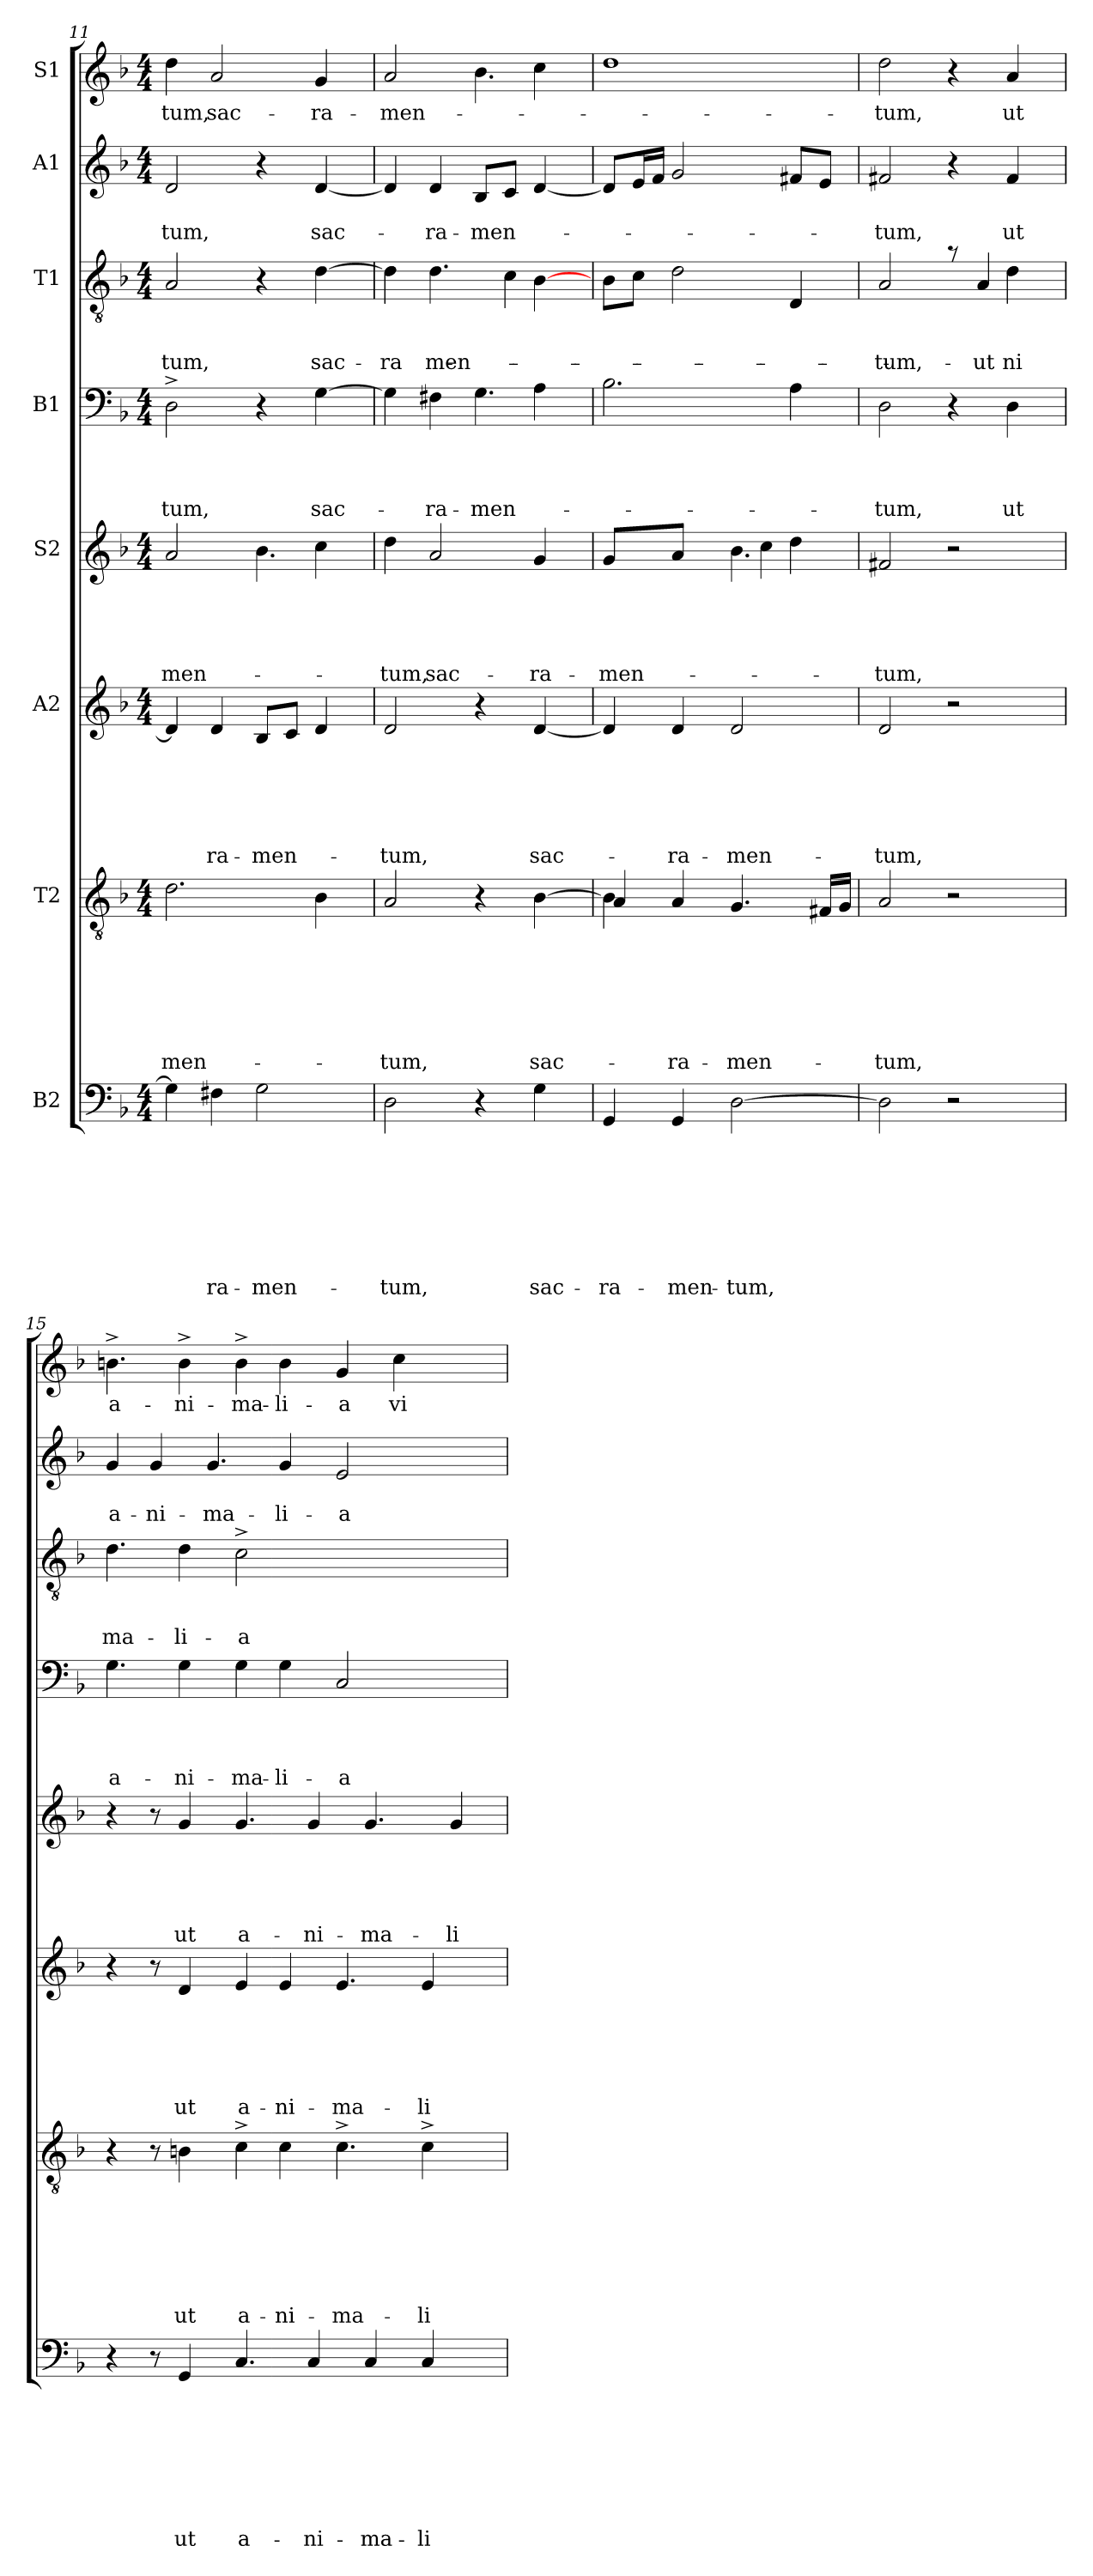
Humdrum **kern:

**kern	**text	**text	**text	**text	**text	**text	**text	**text	**kern	**text	**text	**text	**text	**text	**text	**text	**kern	**text	**text	**text	**text	**text	**text	**kern	**text	**text	**text	**text	**text	**kern	**text	**text	**text	**text	**kern	**text	**text	**text	**kern	**text	**text	**kern	**text
*part8	*part8	*part8	*part8	*part8	*part8	*part8	*part8	*part8	*part7	*part7	*part7	*part7	*part7	*part7	*part7	*part7	*part6	*part6	*part6	*part6	*part6	*part6	*part6	*part5	*part5	*part5	*part5	*part5	*part5	*part4	*part4	*part4	*part4	*part4	*part3	*part3	*part3	*part3	*part2	*part2	*part2	*part1	*part1
*staff8	*staff8	*staff8	*staff8	*staff8	*staff8	*staff8	*staff8	*staff8	*staff7	*staff7	*staff7	*staff7	*staff7	*staff7	*staff7	*staff7	*staff6	*staff6	*staff6	*staff6	*staff6	*staff6	*staff6	*staff5	*staff5	*staff5	*staff5	*staff5	*staff5	*staff4	*staff4	*staff4	*staff4	*staff4	*staff3	*staff3	*staff3	*staff3	*staff2	*staff2	*staff2	*staff1	*staff1
*I"B2	*	*	*	*	*	*	*	*	*I"T2	*	*	*	*	*	*	*	*I"A2	*	*	*	*	*	*	*I"S2	*	*	*	*	*	*I"B1	*	*	*	*	*I"T1	*	*	*	*I"A1	*	*	*I"S1	*
!!LO:LB:g=z
*clefF4	*	*	*	*	*	*	*	*	*clefGv2	*	*	*	*	*	*	*	*clefG2	*	*	*	*	*	*	*clefG2	*	*	*	*	*	*clefF4	*	*	*	*	*clefGv2	*	*	*	*clefG2	*	*	*clefG2	*
*k[b-]	*	*	*	*	*	*	*	*	*k[b-]	*	*	*	*	*	*	*	*k[b-]	*	*	*	*	*	*	*k[b-]	*	*	*	*	*	*k[b-]	*	*	*	*	*k[b-]	*	*	*	*k[b-]	*	*	*k[b-]	*
*F:	*	*	*	*	*	*	*	*	*F:	*	*	*	*	*	*	*	*F:	*	*	*	*	*	*	*F:	*	*	*	*	*	*F:	*	*	*	*	*F:	*	*	*	*F:	*	*	*F:	*
*M4/4	*	*	*	*	*	*	*	*	*M4/4	*	*	*	*	*	*	*	*M4/4	*	*	*	*	*	*	*M4/4	*	*	*	*	*	*M4/4	*	*	*	*	*M4/4	*	*	*	*M4/4	*	*	*M4/4	*
=11	=11	=11	=11	=11	=11	=11	=11	=11	=11	=11	=11	=11	=11	=11	=11	=11	=11	=11	=11	=11	=11	=11	=11	=11	=11	=11	=11	=11	=11	=11	=11	=11	=11	=11	=11	=11	=11	=11	=11	=11	=11	=11	=11
!	!	!	!	!	!	!	!	!	!	!	!	!	!	!	!	!LO:LY:b	!	!	!	!	!	!	!	!	!	!	!	!	!LO:LY:b	!	!	!	!	!LO:LY:b	!	!	!	!LO:LY:b	!	!	!LO:LY:b	!	!LO:LY:b
*	*	*	*	*	*	*	*	*	*	*	*	*	*	*	*	*	*	*	*	*	*	*	*	*^	*	*	*	*	*	*	*	*	*	*	*	*	*	*	*	*	*	*	*
4G\]	.	.	.	.	.	.	.	.	2.d\	.	.	.	.	.	.	-men-	4d/]	.	.	.	.	.	.	2a/	2.ryy	.	.	.	.	-men-	2D^>\	.	.	.	-tum,	2A/	.	.	-tum,	2d/	.	-tum,	4dd\	-tum,
!	!	!	!	!	!	!	!	!LO:LY:b	!	!	!	!	!	!	!	!	!	!	!	!	!	!	!LO:LY:b	!	!	!	!	!	!	!	!	!	!	!	!	!	!	!	!	!	!	!	!	!LO:LY:b
4F#X\	.	.	.	.	.	.	.	-ra-	.	.	.	.	.	.	.	.	4d/	.	.	.	.	.	-ra-	.	.	.	.	.	.	.	.	.	.	.	.	.	.	.	.	.	.	.	2a/	sac-
!	!	!	!	!	!	!	!	!LO:LY:b	!	!	!	!	!	!	!	!	!	!	!	!	!	!	!LO:LY:b	!	!	!	!	!	!	!	!	!	!	!	!	!	!	!	!	!	!	!	!	!
2G\	.	.	.	.	.	.	.	-men-	.	.	.	.	.	.	.	.	8B-/L	.	.	.	.	.	-men-	4.b-\	.	.	.	.	.	.	4r	.	.	.	.	4r	.	.	.	4r	.	.	.	.
.	.	.	.	.	.	.	.	.	.	.	.	.	.	.	.	.	8c/J	.	.	.	.	.	.	.	.	.	.	.	.	.	.	.	.	.	.	.	.	.	.	.	.	.	.	.
!	!	!	!	!	!	!	!	!	!	!	!	!	!	!	!	!	!	!	!	!	!	!	!	!	!	!	!	!	!	!	!	!	!	!	!LO:LY:b	!	!	!	!LO:LY:b	!	!	!LO:LY:b	!	!LO:LY:b
.	.	.	.	.	.	.	.	.	4B-\	.	.	.	.	.	.	.	4d/	.	.	.	.	.	.	.	4cc\	.	.	.	.	.	[>4G\	.	.	.	sac-	[>4d\	.	.	sac-	[<4d/	.	sac-	4g/	-ra-
.	.	.	.	.	.	.	.	.	.	.	.	.	.	.	.	.	.	.	.	.	.	.	.	8ryy	.	.	.	.	.	.	.	.	.	.	.	.	.	.	.	.	.	.	.	.
*	*	*	*	*	*	*	*	*	*	*	*	*	*	*	*	*	*	*	*	*	*	*	*	*v	*v	*	*	*	*	*	*	*	*	*	*	*	*	*	*	*	*	*	*	*
=12!	=12!	=12!	=12!	=12!	=12!	=12!	=12!	=12!	=12!	=12!	=12!	=12!	=12!	=12!	=12!	=12!	=12!	=12!	=12!	=12!	=12!	=12!	=12!	=12!	=12!	=12!	=12!	=12!	=12!	=12!	=12!	=12!	=12!	=12!	=12!	=12!	=12!	=12!	=12!	=12!	=12!	=12!	=12!
!	!	!	!	!	!	!	!	!LO:LY:b	!	!	!	!	!	!	!	!LO:LY:b	!	!	!	!	!	!	!LO:LY:b	!	!	!	!	!	!LO:LY:b	!	!	!	!	!	!	!	!	!LO:LY:b	!	!	!	!	!LO:LY:b
*	*	*	*	*	*	*	*	*	*	*	*	*	*	*	*	*	*	*	*	*	*	*	*	*	*	*	*	*	*	*^	*	*	*	*	*^	*	*	*	*	*	*	*^	*
*	*	*	*	*	*	*	*	*	*	*	*	*	*	*	*	*	*	*	*	*	*	*	*	*	*	*	*	*	*	*	*	*	*	*	*	*	*^	*	*	*	*	*	*	*	*	*
2D\	.	.	.	.	.	.	.	-tum,	2A/	.	.	.	.	.	.	-tum,	2d/	.	.	.	.	.	-tum,	4dd\	.	.	.	.	-tum,	4G\]	2.ryy	.	.	.	.	4d\]	4d\	2.ryy	.	.	-ra-	4d/]	.	.	2a/	2.ryy	-men-
!	!	!	!	!	!	!	!	!	!	!	!	!	!	!	!	!	!	!	!	!	!	!	!	!	!	!	!	!	!LO:LY:b	!	!	!	!	!	!LO:LY:b	!	!	!	!	!	!LO:LY:b	!	!	!LO:LY:b	!	!	!
.	.	.	.	.	.	.	.	.	.	.	.	.	.	.	.	.	.	.	.	.	.	.	.	2a/	.	.	.	.	sac-	4F#X\	.	.	.	.	-ra-	2.ryy	4.d\	.	.	.	-men-	4d/	.	-ra-	.	.	.
!	!	!	!	!	!	!	!	!	!	!	!	!	!	!	!	!	!	!	!	!	!	!	!	!	!	!	!	!	!	!	!	!	!	!	!LO:LY:b	!	!	!	!	!	!	!	!	!LO:LY:b	!	!	!
4r	.	.	.	.	.	.	.	.	4r	.	.	.	.	.	.	.	4r	.	.	.	.	.	.	.	.	.	.	.	.	4.G\	.	.	.	.	-men-	.	.	.	.	.	.	8B-/L	.	-men-	4.b-\	.	.
.	.	.	.	.	.	.	.	.	.	.	.	.	.	.	.	.	.	.	.	.	.	.	.	.	.	.	.	.	.	.	.	.	.	.	.	.	4c\	.	.	.	.	8c/J	.	.	.	.	.
!	!	!	!	!	!	!	!	!LO:LY:b	!	!	!	!	!	!	!	!LO:LY:b	!	!	!	!	!	!	!LO:LY:b	!	!	!	!	!	!LO:LY:b	!	!	!	!	!	!	!	!	!	!	!	!	!	!	!	!	!	!
4G\	.	.	.	.	.	.	.	sac-	[>4B-\	.	.	.	.	.	.	sac-	[<4d/	.	.	.	.	.	sac-	4g/	.	.	.	.	-ra-	.	4A\	.	.	.	.	.	.	[>4B-\	.	.	.	[<4d/	.	.	.	4cc\	.
.	.	.	.	.	.	.	.	.	.	.	.	.	.	.	.	.	.	.	.	.	.	.	.	.	.	.	.	.	.	8ryy	.	.	.	.	.	.	8ryy	.	.	.	.	.	.	.	8ryy	.	.
*	*	*	*	*	*	*	*	*	*	*	*	*	*	*	*	*	*	*	*	*	*	*	*	*	*	*	*	*	*	*v	*v	*	*	*	*	*	*	*	*	*	*	*	*	*	*v	*v	*
*	*	*	*	*	*	*	*	*	*	*	*	*	*	*	*	*	*	*	*	*	*	*	*	*	*	*	*	*	*	*	*	*	*	*	*	*v	*v	*	*	*	*	*	*	*	*
=13!	=13!	=13!	=13!	=13!	=13!	=13!	=13!	=13!	=13!	=13!	=13!	=13!	=13!	=13!	=13!	=13!	=13!	=13!	=13!	=13!	=13!	=13!	=13!	=13!	=13!	=13!	=13!	=13!	=13!	=13!	=13!	=13!	=13!	=13!	=13!	=13!	=13!	=13!	=13!	=13!	=13!	=13!	=13!	=13!
!	!	!	!	!	!	!	!	!LO:LY:b	!	!	!	!	!	!	!	!	!	!	!	!	!	!	!	!	!	!	!	!	!LO:LY:b	!	!	!	!	!	!	!	!	!	!	!	!	!	!	!
*	*	*	*	*	*	*	*	*	*^	*	*	*	*	*	*	*	*	*	*	*	*	*	*	*^	*	*	*	*	*	*	*	*	*	*	*	*	*	*	*	*	*	*	*	*
*	*	*	*	*	*	*	*	*	*	*	*	*	*	*	*	*	*	*	*	*	*	*	*	*	*	*^	*	*	*	*	*	*	*	*	*	*	*v	*v	*	*	*	*	*	*	*	*
4GG/	.	.	.	.	.	.	.	-ra-	4B-\]	4A/	.	.	.	.	.	.	.	4d/]	.	.	.	.	.	.	8g/L	2ryy	2.ryy	.	.	.	.	-men-	2.B-\	.	.	.	.	8B-\L	.	.	.	8d/L]	.	.	1dd	.
.	.	.	.	.	.	.	.	.	.	.	.	.	.	.	.	.	.	.	.	.	.	.	.	.	8ryy	.	.	.	.	.	.	.	.	.	.	.	.	8c\J	.	.	.	16e/L	.	.	.	.
.	.	.	.	.	.	.	.	.	.	.	.	.	.	.	.	.	.	.	.	.	.	.	.	.	.	.	.	.	.	.	.	.	.	.	.	.	.	.	.	.	.	16f/JJ	.	.	.	.
!	!	!	!	!	!	!	!	!LO:LY:b	!	!	!	!	!	!	!	!	!LO:LY:b	!	!	!	!	!	!	!LO:LY:b	!	!	!	!	!	!	!	!	!	!	!	!	!	!	!	!	!	!	!	!	!	!
4GG/	.	.	.	.	.	.	.	-men-	4A/	2.ryy	.	.	.	.	.	.	-ra-	4d/	.	.	.	.	.	-ra-	8a/J	.	.	.	.	.	.	.	.	.	.	.	.	2d\	.	.	.	2g/	.	.	.	.
.	.	.	.	.	.	.	.	.	.	.	.	.	.	.	.	.	.	.	.	.	.	.	.	.	8ryy	.	.	.	.	.	.	.	.	.	.	.	.	.	.	.	.	.	.	.	.	.
!	!	!	!	!	!	!	!	!LO:LY:b	!	!	!	!	!	!	!	!	!LO:LY:b	!	!	!	!	!	!	!LO:LY:b	!	!	!	!	!	!	!	!	!	!	!	!	!	!	!	!	!	!	!	!	!	!
[>2D\	.	.	.	.	.	.	.	-tum,	4.G/	.	.	.	.	.	.	.	-men-	2d/	.	.	.	.	.	-men-	4.b-\	8ryy	.	.	.	.	.	.	.	.	.	.	.	.	.	.	.	.	.	.	.	.
.	.	.	.	.	.	.	.	.	.	.	.	.	.	.	.	.	.	.	.	.	.	.	.	.	.	4cc\	.	.	.	.	.	.	.	.	.	.	.	.	.	.	.	.	.	.	.	.
.	.	.	.	.	.	.	.	.	.	.	.	.	.	.	.	.	.	.	.	.	.	.	.	.	.	.	4dd\	.	.	.	.	.	4A\	.	.	.	.	4D/	.	.	.	8f#X/L	.	.	.	.
.	.	.	.	.	.	.	.	.	16F#X/LL	.	.	.	.	.	.	.	.	.	.	.	.	.	.	.	8ryy	8ryy	.	.	.	.	.	.	.	.	.	.	.	.	.	.	.	8e/J	.	.	.	.
.	.	.	.	.	.	.	.	.	16G/JJ	.	.	.	.	.	.	.	.	.	.	.	.	.	.	.	.	.	.	.	.	.	.	.	.	.	.	.	.	.	.	.	.	.	.	.	.	.
*	*	*	*	*	*	*	*	*	*v	*v	*	*	*	*	*	*	*	*	*	*	*	*	*	*	*v	*v	*v	*	*	*	*	*	*	*	*	*	*	*	*	*	*	*	*	*	*	*
=14!	=14!	=14!	=14!	=14!	=14!	=14!	=14!	=14!	=14!	=14!	=14!	=14!	=14!	=14!	=14!	=14!	=14!	=14!	=14!	=14!	=14!	=14!	=14!	=14!	=14!	=14!	=14!	=14!	=14!	=14!	=14!	=14!	=14!	=14!	=14!	=14!	=14!	=14!	=14!	=14!	=14!	=14!	=14!
!	!	!	!	!	!	!	!	!	!	!	!	!	!	!	!	!LO:LY:b	!	!	!	!	!	!	!LO:LY:b	!	!	!	!	!	!LO:LY:b	!	!	!	!	!LO:LY:b	!	!	!	!LO:LY:b	!	!	!LO:LY:b	!	!LO:LY:b
*	*	*	*	*	*	*	*	*	*	*	*	*	*	*	*	*	*	*	*	*	*	*	*	*	*	*	*	*	*	*	*	*	*	*	*^	*	*	*	*	*	*	*	*
*	*	*	*	*	*	*	*	*	*	*	*	*	*	*	*	*	*	*	*	*	*	*	*	*	*	*	*	*	*	*	*	*	*	*	*	*^	*	*	*	*	*	*	*	*
2D\]	.	.	.	.	.	.	.	.	2A/	.	.	.	.	.	.	-tum,	2d/	.	.	.	.	.	-tum,	2f#X/	.	.	.	.	-tum,	2D\	.	.	.	-tum,	2A/	2.ryy	2.ryy	.	.	-tum,	2f#X/	.	-tum,	2dd\	-tum,
2r	.	.	.	.	.	.	.	.	2r	.	.	.	.	.	.	.	2r	.	.	.	.	.	.	2r	.	.	.	.	.	4r	.	.	.	.	8ra	.	.	.	.	.	4r	.	.	4r	.
!	!	!	!	!	!	!	!	!	!	!	!	!	!	!	!	!	!	!	!	!	!	!	!	!	!	!	!	!	!	!	!	!	!	!	!	!	!	!	!	!LO:LY:b	!	!	!	!	!
.	.	.	.	.	.	.	.	.	.	.	.	.	.	.	.	.	.	.	.	.	.	.	.	.	.	.	.	.	.	.	.	.	.	.	4A/	.	.	.	.	ut	.	.	.	.	.
!	!	!	!	!	!	!	!	!	!	!	!	!	!	!	!	!	!	!	!	!	!	!	!	!	!	!	!	!	!	!	!	!	!	!LO:LY:b	!	!	!	!	!	!LO:LY:b	!	!	!	!	!
!	!	!	!	!	!	!	!	!	!	!	!	!	!	!	!	!	!	!	!	!	!	!	!	!	!	!	!	!	!	!	!	!	!	!	!	!	!	!	!	!LO:LY:b	!	!	!LO:LY:b	!	!LO:LY:b
.	.	.	.	.	.	.	.	.	.	.	.	.	.	.	.	.	.	.	.	.	.	.	.	.	.	.	.	.	.	4D\	.	.	.	ut	.	4d\	4d\	.	.	-ni-	4f#/	.	ut	4a/	ut
.	.	.	.	.	.	.	.	.	.	.	.	.	.	.	.	.	.	.	.	.	.	.	.	.	.	.	.	.	.	.	.	.	.	.	8ryy	.	.	.	.	.	.	.	.	.	.
*	*	*	*	*	*	*	*	*	*	*	*	*	*	*	*	*	*	*	*	*	*	*	*	*	*	*	*	*	*	*	*	*	*	*	*v	*v	*v	*	*	*	*	*	*	*	*
!!LO:PB:g=z
=15!	=15!	=15!	=15!	=15!	=15!	=15!	=15!	=15!	=15!	=15!	=15!	=15!	=15!	=15!	=15!	=15!	=15!	=15!	=15!	=15!	=15!	=15!	=15!	=15!	=15!	=15!	=15!	=15!	=15!	=15!	=15!	=15!	=15!	=15!	=15!	=15!	=15!	=15!	=15!	=15!	=15!	=15!	=15!
!	!	!	!	!	!	!	!	!	!	!	!	!	!	!	!	!	!	!	!	!	!	!	!	!	!	!	!	!	!	!	!	!	!	!LO:LY:b	!	!	!	!LO:LY:b	!	!	!LO:LY:b	!	!LO:LY:b
4r	.	.	.	.	.	.	.	.	4r	.	.	.	.	.	.	.	4r	.	.	.	.	.	.	4r	.	.	.	.	.	4.G\	.	.	.	a-	4.d\	.	.	-ma-	4g/	.	a-	4.bn^>\	a-
!	!	!	!	!	!	!	!	!	!	!	!	!	!	!	!	!	!	!	!	!	!	!	!	!	!	!	!	!	!	!	!	!	!	!	!	!	!	!	!	!	!LO:LY:b	!	!
8r	.	.	.	.	.	.	.	.	8r	.	.	.	.	.	.	.	8r	.	.	.	.	.	.	8r	.	.	.	.	.	.	.	.	.	.	.	.	.	.	4g/	.	-ni-	.	.
!	!	!	!	!	!	!	!	!LO:LY:b	!	!	!	!	!	!	!	!LO:LY:b	!	!	!	!	!	!	!LO:LY:b	!	!	!	!	!	!LO:LY:b	!	!	!	!	!LO:LY:b	!	!	!	!LO:LY:b	!	!	!	!	!LO:LY:b
4GG/	.	.	.	.	.	.	.	ut	4Bn\	.	.	.	.	.	.	ut	4d/	.	.	.	.	.	ut	4g/	.	.	.	.	ut	4G\	.	.	.	-ni-	4d\	.	.	-li-	.	.	.	4b^>\	-ni-
!	!	!	!	!	!	!	!	!	!	!	!	!	!	!	!	!	!	!	!	!	!	!	!	!	!	!	!	!	!	!	!	!	!	!	!	!	!	!	!	!	!LO:LY:b	!	!
.	.	.	.	.	.	.	.	.	.	.	.	.	.	.	.	.	.	.	.	.	.	.	.	.	.	.	.	.	.	.	.	.	.	.	.	.	.	.	4.g/	.	-ma-	.	.
!	!	!	!	!	!	!	!	!LO:LY:b	!	!	!	!	!	!	!	!LO:LY:b	!	!	!	!	!	!	!LO:LY:b	!	!	!	!	!	!LO:LY:b	!	!	!	!	!LO:LY:b	!	!	!	!LO:LY:b	!	!	!	!	!LO:LY:b
4.C/	.	.	.	.	.	.	.	a-	4c^>\	.	.	.	.	.	.	a-	4e/	.	.	.	.	.	a-	4.g/	.	.	.	.	a-	4G\	.	.	.	-ma-	2c^>\	.	.	-a	.	.	.	4b^>\	-ma-
!	!	!	!	!	!	!	!	!	!	!	!	!	!	!	!	!LO:LY:b	!	!	!	!	!	!	!LO:LY:b	!	!	!	!	!	!	!	!	!	!	!LO:LY:b	!	!	!	!	!	!	!LO:LY:b	!	!LO:LY:b
.	.	.	.	.	.	.	.	.	4c\	.	.	.	.	.	.	-ni-	4e/	.	.	.	.	.	-ni-	.	.	.	.	.	.	4G\	.	.	.	-li-	.	.	.	.	4g/	.	-li-	4b\	-li-
!	!	!	!	!	!	!	!	!LO:LY:b	!	!	!	!	!	!	!	!	!	!	!	!	!	!	!	!	!	!	!	!	!LO:LY:b	!	!	!	!	!	!	!	!	!	!	!	!	!	!
4C/	.	.	.	.	.	.	.	-ni-	.	.	.	.	.	.	.	.	.	.	.	.	.	.	.	4g/	.	.	.	.	-ni-	.	.	.	.	.	.	.	.	.	.	.	.	.	.
!	!	!	!	!	!	!	!	!	!	!	!	!	!	!	!	!LO:LY:b	!	!	!	!	!	!	!LO:LY:b	!	!	!	!	!	!	!	!	!	!	!LO:LY:b	!	!	!	!	!	!	!LO:LY:b	!	!LO:LY:b
.	.	.	.	.	.	.	.	.	4.c^>\	.	.	.	.	.	.	-ma-	4.e/	.	.	.	.	.	-ma-	.	.	.	.	.	.	2C/	.	.	.	-a	2.ryy	.	.	.	2e/	.	-a	4g/	-a
!	!	!	!	!	!	!	!	!LO:LY:b	!	!	!	!	!	!	!	!	!	!	!	!	!	!	!	!	!	!	!	!	!LO:LY:b	!	!	!	!	!	!	!	!	!	!	!	!	!	!
4C/	.	.	.	.	.	.	.	-ma-	.	.	.	.	.	.	.	.	.	.	.	.	.	.	.	4.g/	.	.	.	.	-ma-	.	.	.	.	.	.	.	.	.	.	.	.	.	.
!	!	!	!	!	!	!	!	!	!	!	!	!	!	!	!	!	!	!	!	!	!	!	!	!	!	!	!	!	!	!	!	!	!	!	!	!	!	!	!	!	!	!	!LO:LY:b
.	.	.	.	.	.	.	.	.	.	.	.	.	.	.	.	.	.	.	.	.	.	.	.	.	.	.	.	.	.	.	.	.	.	.	.	.	.	.	.	.	.	4cc\	vi-
!	!	!	!	!	!	!	!	!LO:LY:b	!	!	!	!	!	!	!	!LO:LY:b	!	!	!	!	!	!	!LO:LY:b	!	!	!	!	!	!	!	!	!	!	!	!	!	!	!	!	!	!	!	!
4C/	.	.	.	.	.	.	.	-li-	4c^>\	.	.	.	.	.	.	-li-	4e/	.	.	.	.	.	-li-	.	.	.	.	.	.	.	.	.	.	.	.	.	.	.	.	.	.	.	.
!	!	!	!	!	!	!	!	!	!	!	!	!	!	!	!	!	!	!	!	!	!	!	!	!	!	!	!	!	!LO:LY:b	!	!	!	!	!	!	!	!	!	!	!	!	!	!
.	.	.	.	.	.	.	.	.	.	.	.	.	.	.	.	.	.	.	.	.	.	.	.	4g/	.	.	.	.	-li-	4ryy	.	.	.	.	.	.	.	.	4ryy	.	.	4ryy	.
8ryy	.	.	.	.	.	.	.	.	8ryy	.	.	.	.	.	.	.	8ryy	.	.	.	.	.	.	.	.	.	.	.	.	.	.	.	.	.	.	.	.	.	.	.	.	.	.
=!	=!	=!	=!	=!	=!	=!	=!	=!	=!	=!	=!	=!	=!	=!	=!	=!	=!	=!	=!	=!	=!	=!	=!	=!	=!	=!	=!	=!	=!	=!	=!	=!	=!	=!	=!	=!	=!	=!	=!	=!	=!	=!	=!
*-	*-	*-	*-	*-	*-	*-	*-	*-	*-	*-	*-	*-	*-	*-	*-	*-	*-	*-	*-	*-	*-	*-	*-	*-	*-	*-	*-	*-	*-	*-	*-	*-	*-	*-	*-	*-	*-	*-	*-	*-	*-	*-	*-
